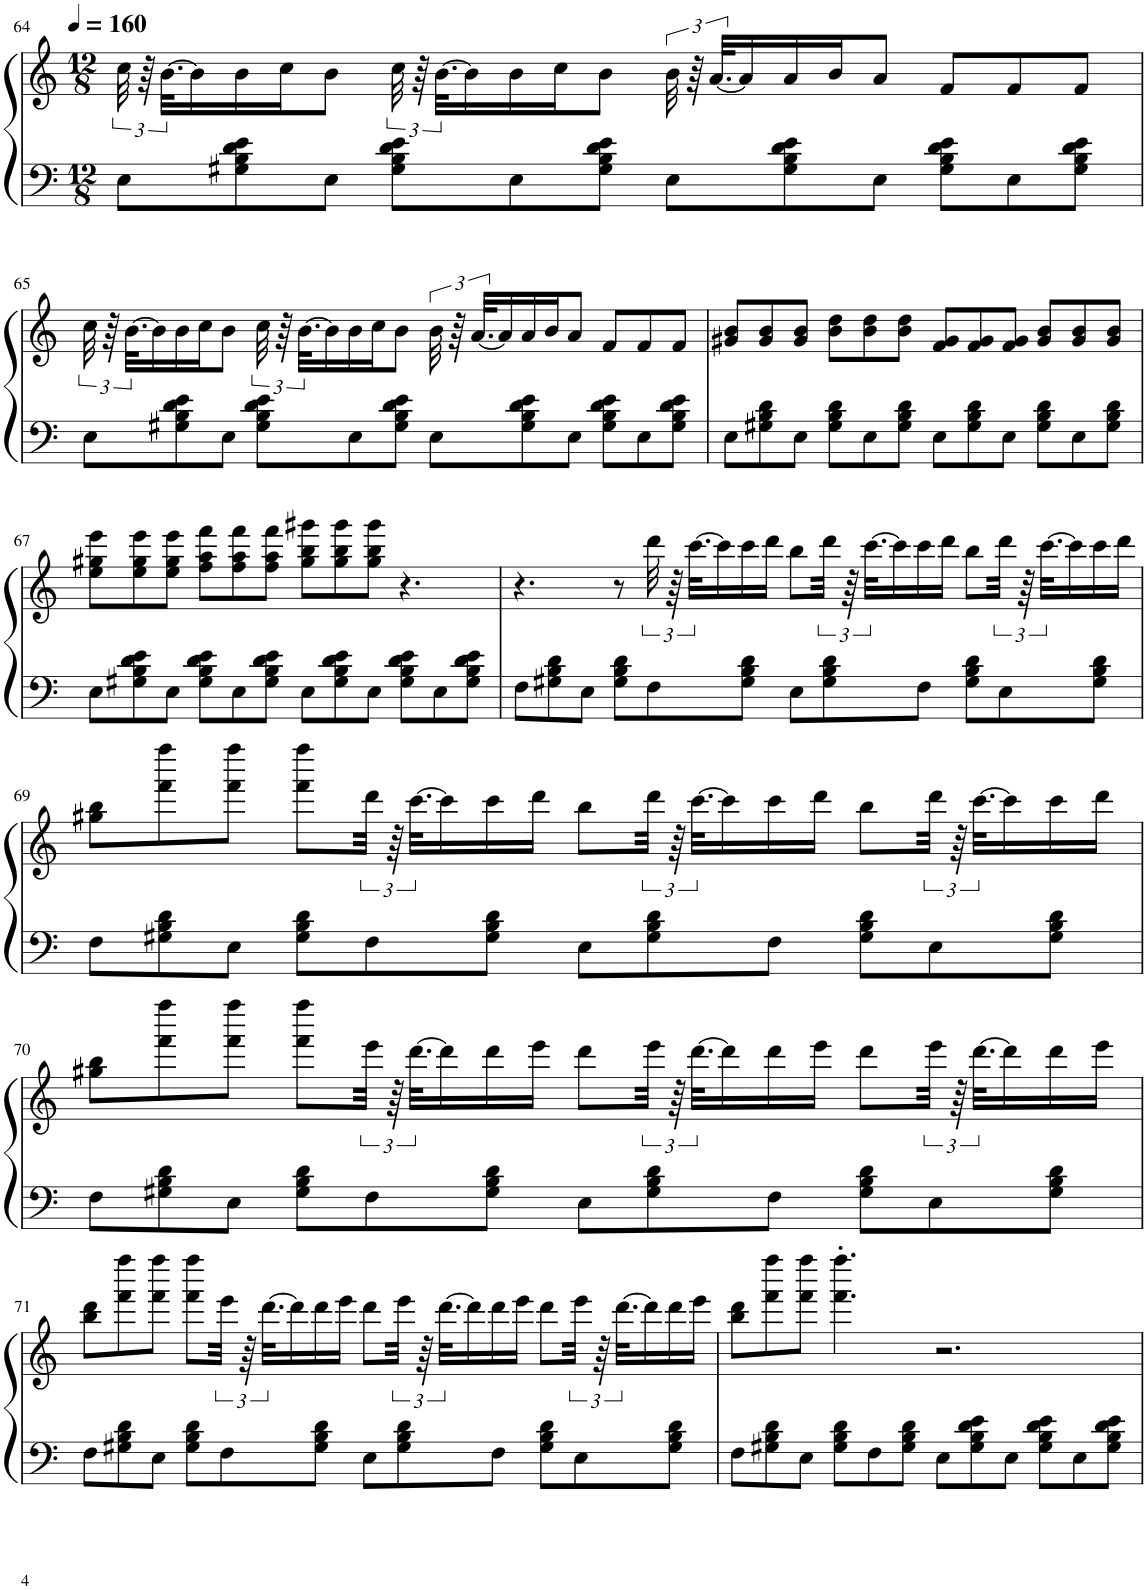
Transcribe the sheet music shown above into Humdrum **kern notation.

**kern	**kern
*part1	*part1
*staff2	*staff1
*I"Piano	*
*I'Pno.	*
!!LO:PB:g=z
*clefF4	*clefG2
*k[]	*k[]
*M12/8	*M12/8
*MM160	*MM160
=64	=64
8E\L	48cc\
.	96r
.	[48.b\KLL
.	16b\]
8G#X\ 8B\ 8d\ 8e\	16b\
.	16cc\J
8E\J	8b\J
8G#\ 8B\ 8d\ 8e\L	48cc\
.	96r
.	[48.b\KLL
.	16b\]
8E\	16b\
.	16cc\J
8G#\ 8B\ 8d\ 8e\J	8b\J
8E\L	48b\
.	96r
.	[48.a/KLL
.	16a/]
8G#\ 8B\ 8d\ 8e\	16a/
.	16b/J
8E\J	8a/J
8G#\ 8B\ 8d\ 8e\L	8f/L
8E\	8f/
8G#\ 8B\ 8d\ 8e\J	8f/J
!!LO:LB:g=z
=65	=65
8E\L	48cc\
.	96r
.	[48.b\KLL
.	16b\]
8G#X\ 8B\ 8d\ 8e\	16b\
.	16cc\J
8E\J	8b\J
8G#\ 8B\ 8d\ 8e\L	48cc\
.	96r
.	[48.b\KLL
.	16b\]
8E\	16b\
.	16cc\J
8G#\ 8B\ 8d\ 8e\J	8b\J
8E\L	48b\
.	96r
.	[48.a/KLL
.	16a/]
8G#\ 8B\ 8d\ 8e\	16a/
.	16b/J
8E\J	8a/J
8G#\ 8B\ 8d\ 8e\L	8f/L
8E\	8f/
8G#\ 8B\ 8d\ 8e\J	8f/J
=66	=66
8E\L	8g#X/ 8b/L
8G#X\ 8B\ 8d\	8g#/ 8b/
8E\J	8g#/ 8b/J
8G#\ 8B\ 8d\L	8b\ 8dd\L
8E\	8b\ 8dd\
8G#\ 8B\ 8d\J	8b\ 8dd\J
8E\L	8f/ 8g#/L
8G#\ 8B\ 8d\	8f/ 8g#/
8E\J	8f/ 8g#/J
8G#\ 8B\ 8d\L	8g#/ 8b/L
8E\	8g#/ 8b/
8G#\ 8B\ 8d\J	8g#/ 8b/J
!!LO:LB:g=z
=67	=67
8E\L	8ee\ 8gg#X\ 8eee\L
8G#X\ 8B\ 8d\ 8e\	8ee\ 8gg#\ 8eee\
8E\J	8ee\ 8gg#\ 8eee\J
8G#\ 8B\ 8d\ 8e\L	8ff\ 8aa\ 8fff\L
8E\	8ff\ 8aa\ 8fff\
8G#\ 8B\ 8d\ 8e\J	8ff\ 8aa\ 8fff\J
8E\L	8gg#\ 8bb\ 8ggg#X\L
8G#\ 8B\ 8d\ 8e\	8gg#\ 8bb\ 8ggg#\
8E\J	8gg#\ 8bb\ 8ggg#\J
8G#\ 8B\ 8d\ 8e\L	4.r
8E\	.
8G#\ 8B\ 8d\ 8e\J	.
=68	=68
8F\L	4.r
8G#X\ 8B\ 8d\	.
8E\J	.
8G#\ 8B\ 8d\L	8r
8F\	48ddd\
.	96r
.	[48.ccc\KLL
.	16ccc\]
8G#\ 8B\ 8d\J	16ccc\
.	16ddd\JJ
8E\L	8bb\L
8G#\ 8B\ 8d\	48ddd\Jkk
.	96r
.	[48.ccc\KLL
.	16ccc\]
8F\J	16ccc\
.	16ddd\JJ
8G#\ 8B\ 8d\L	8bb\L
8E\	48ddd\Jkk
.	96r
.	[48.ccc\KLL
.	16ccc\]
8G#\ 8B\ 8d\J	16ccc\
.	16ddd\JJ
!!LO:LB:g=z
=69	=69
8F\L	8gg#X\ 8bb\L
8G#X\ 8B\ 8d\	8fff\ 8ffff\
8E\J	8fff\ 8ffff\J
8G#\ 8B\ 8d\L	8fff\ 8ffff\L
8F\	48ddd\Jkk
.	96r
.	[48.ccc\KLL
.	16ccc\]
8G#\ 8B\ 8d\J	16ccc\
.	16ddd\JJ
8E\L	8bb\L
8G#\ 8B\ 8d\	48ddd\Jkk
.	96r
.	[48.ccc\KLL
.	16ccc\]
8F\J	16ccc\
.	16ddd\JJ
8G#\ 8B\ 8d\L	8bb\L
8E\	48ddd\Jkk
.	96r
.	[48.ccc\KLL
.	16ccc\]
8G#\ 8B\ 8d\J	16ccc\
.	16ddd\JJ
!!LO:LB:g=z
=70	=70
8F\L	8gg#X\ 8bb\L
8G#X\ 8B\ 8d\	8fff\ 8ffff\
8E\J	8fff\ 8ffff\J
8G#\ 8B\ 8d\L	8fff\ 8ffff\L
8F\	48eee\Jkk
.	96r
.	[48.ddd\KLL
.	16ddd\]
8G#\ 8B\ 8d\J	16ddd\
.	16eee\JJ
8E\L	8ddd\L
8G#\ 8B\ 8d\	48eee\Jkk
.	96r
.	[48.ddd\KLL
.	16ddd\]
8F\J	16ddd\
.	16eee\JJ
8G#\ 8B\ 8d\L	8ddd\L
8E\	48eee\Jkk
.	96r
.	[48.ddd\KLL
.	16ddd\]
8G#\ 8B\ 8d\J	16ddd\
.	16eee\JJ
!!LO:LB:g=z
=71	=71
8F\L	8bb\ 8ddd\L
8G#X\ 8B\ 8d\	8fff\ 8ffff\
8E\J	8fff\ 8ffff\J
8G#\ 8B\ 8d\L	8fff\ 8ffff\L
8F\	48eee\Jkk
.	96r
.	[48.ddd\KLL
.	16ddd\]
8G#\ 8B\ 8d\J	16ddd\
.	16eee\JJ
8E\L	8ddd\L
8G#\ 8B\ 8d\	48eee\Jkk
.	96r
.	[48.ddd\KLL
.	16ddd\]
8F\J	16ddd\
.	16eee\JJ
8G#\ 8B\ 8d\L	8ddd\L
8E\	48eee\Jkk
.	96r
.	[48.ddd\KLL
.	16ddd\]
8G#\ 8B\ 8d\J	16ddd\
.	16eee\JJ
=72	=72
8F\L	8bb\ 8ddd\L
8G#X\ 8B\ 8d\	8fff\ 8ffff\
8E\J	8fff\ 8ffff\J
8G#\ 8B\ 8d\L	4.fff\' 4.ffff\'
8F\	.
8G#\ 8B\ 8d\J	.
8E\L	2.r
8G#\ 8B\ 8d\ 8e\	.
8E\J	.
8G#\ 8B\ 8d\ 8e\L	.
8E\	.
8G#\ 8B\ 8d\ 8e\J	.
=	=
*-	*-
